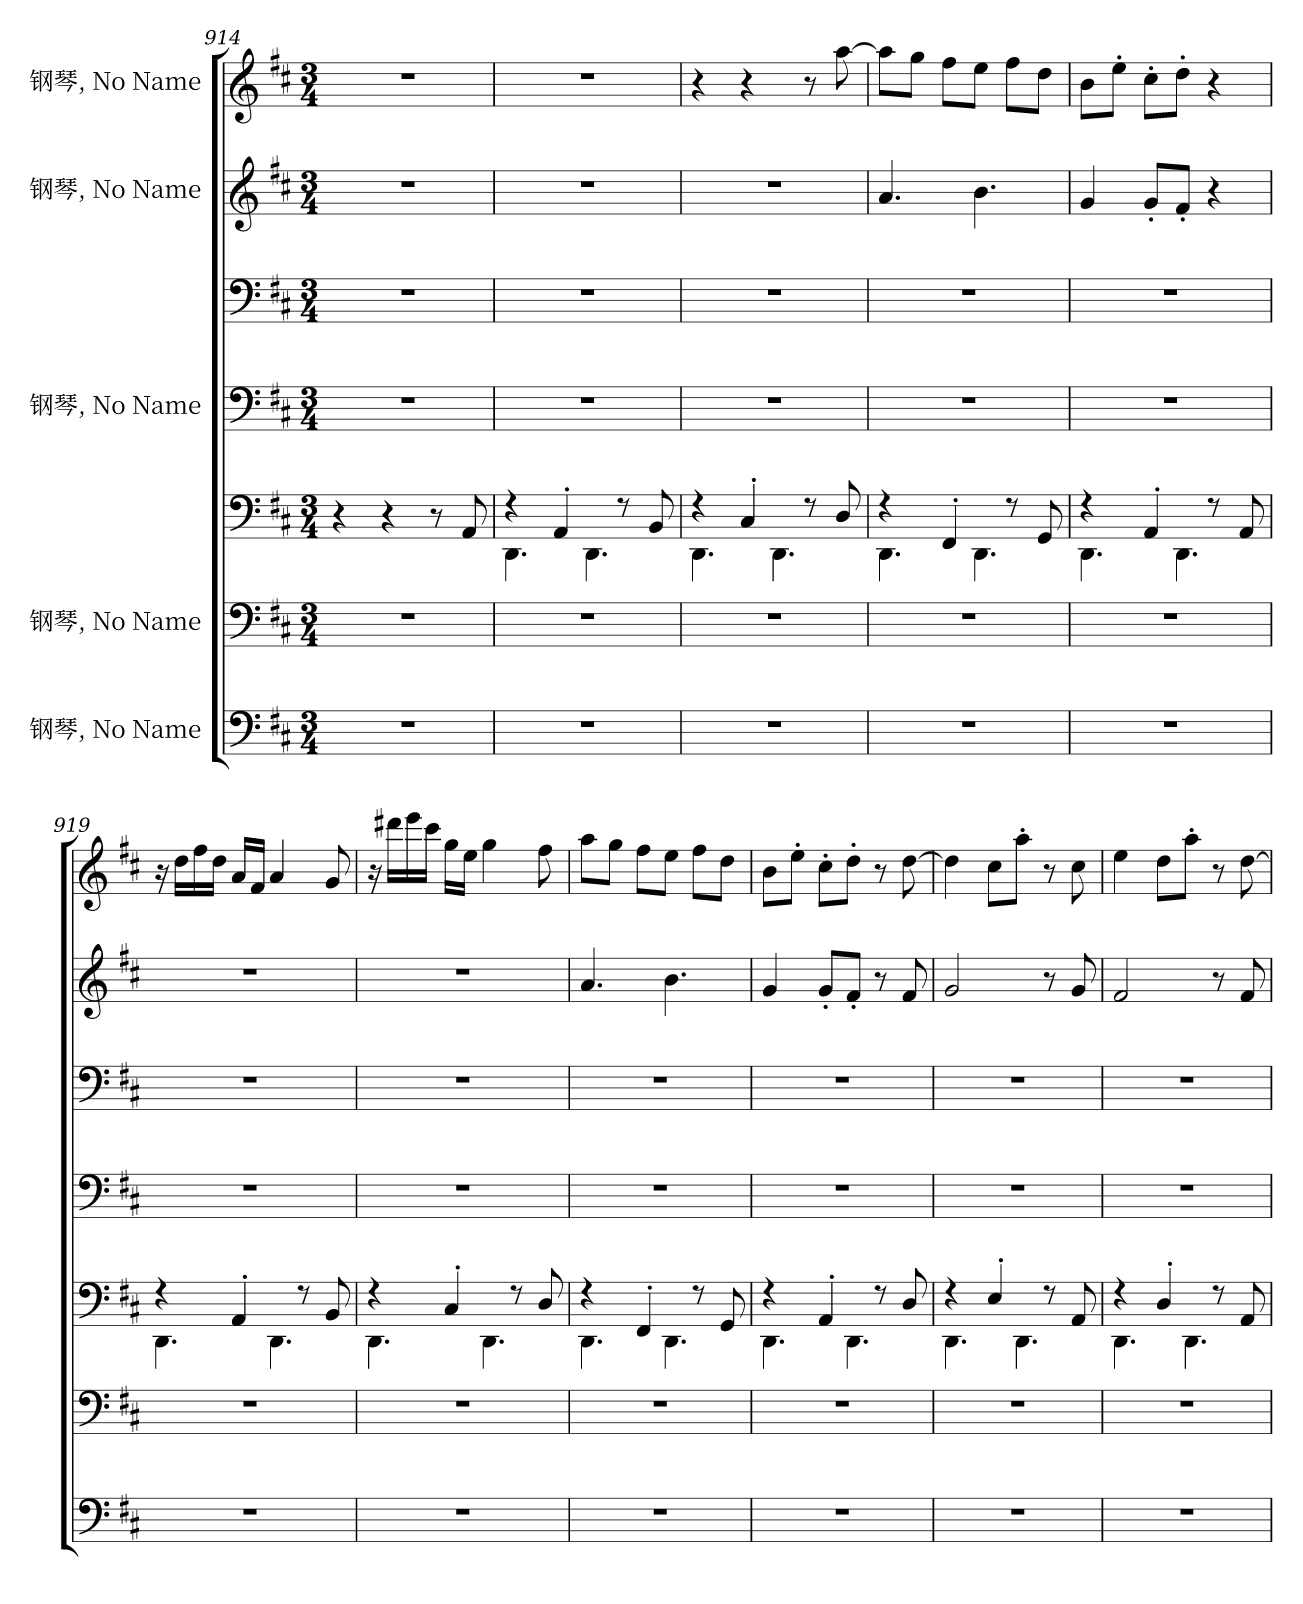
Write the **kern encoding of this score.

**kern	**kern	**kern	**kern	**kern	**kern	**kern
*part5	*part4	*part4	*part3	*part3	*part2	*part1
*staff7	*staff6	*staff5	*staff4	*staff3	*staff2	*staff1
*I"钢琴, No Name	*I"钢琴, No Name	*	*I"钢琴, No Name	*	*I"钢琴, No Name	*I"钢琴, No Name
!!LO:PB:g=z
*clefF4	*clefF4	*clefF4	*clefF4	*clefF4	*clefG2	*clefG2
*k[f#c#]	*k[f#c#]	*k[f#c#]	*k[f#c#]	*k[f#c#]	*k[f#c#]	*k[f#c#]
*M3/4	*M3/4	*M3/4	*M3/4	*M3/4	*M3/4	*M3/4
=914	=914	=914	=914	=914	=914	=914
2.r	2.r	4r	2.r	2.r	2.r	2.r
.	.	4r	.	.	.	.
.	.	8r	.	.	.	.
.	.	8AA/	.	.	.	.
=915	=915	=915	=915	=915	=915	=915
*	*	*^	*	*	*	*
2.r	2.r	4r	4.DD\	2.r	2.r	2.r	2.r
.	.	4AA'/	.	.	.	.	.
.	.	.	4.DD\	.	.	.	.
.	.	8r	.	.	.	.	.
.	.	8BB/	.	.	.	.	.
=916	=916	=916	=916	=916	=916	=916	=916
2.r	2.r	4r	4.DD\	2.r	2.r	2.r	4r
.	.	4C#'/	.	.	.	.	4r
.	.	.	4.DD\	.	.	.	.
.	.	8r	.	.	.	.	8r
.	.	8D/	.	.	.	.	[8aa\
=917	=917	=917	=917	=917	=917	=917	=917
2.r	2.r	4r	4.DD\	2.r	2.r	4.a/	8aa\L]
.	.	.	.	.	.	.	8gg\J
.	.	4FF#'/	.	.	.	.	8ff#\L
.	.	.	4.DD\	.	.	4.b\	8ee\J
.	.	8r	.	.	.	.	8ff#\L
.	.	8GG/	.	.	.	.	8dd\J
=918	=918	=918	=918	=918	=918	=918	=918
2.r	2.r	4r	4.DD\	2.r	2.r	4g/	8b\L
.	.	.	.	.	.	.	8ee'\J
.	.	4AA'/	.	.	.	8g'/L	8cc#'\L
.	.	.	4.DD\	.	.	8f#'/J	8dd'\J
.	.	8r	.	.	.	4r	4r
.	.	8AA/	.	.	.	.	.
!!LO:PB:g=z
=919	=919	=919	=919	=919	=919	=919	=919
2.r	2.r	4r	4.DD\	2.r	2.r	2.r	16r
.	.	.	.	.	.	.	16dd\LL
.	.	.	.	.	.	.	16ff#\
.	.	.	.	.	.	.	16dd\JJ
.	.	4AA'/	.	.	.	.	16a/LL
.	.	.	.	.	.	.	16f#/JJ
.	.	.	4.DD\	.	.	.	4a/
.	.	8r	.	.	.	.	.
.	.	8BB/	.	.	.	.	8g/
=920	=920	=920	=920	=920	=920	=920	=920
2.r	2.r	4r	4.DD\	2.r	2.r	2.r	16r
.	.	.	.	.	.	.	16ddd#X\LL
.	.	.	.	.	.	.	16eee\
.	.	.	.	.	.	.	16ccc#\JJ
.	.	4C#'/	.	.	.	.	16gg\LL
.	.	.	.	.	.	.	16ee\JJ
.	.	.	4.DD\	.	.	.	4gg\
.	.	8r	.	.	.	.	.
.	.	8D/	.	.	.	.	8ff#\
=921	=921	=921	=921	=921	=921	=921	=921
2.r	2.r	4r	4.DD\	2.r	2.r	4.a/	8aa\L
.	.	.	.	.	.	.	8gg\J
.	.	4FF#'/	.	.	.	.	8ff#\L
.	.	.	4.DD\	.	.	4.b\	8ee\J
.	.	8r	.	.	.	.	8ff#\L
.	.	8GG/	.	.	.	.	8dd\J
=922	=922	=922	=922	=922	=922	=922	=922
2.r	2.r	4r	4.DD\	2.r	2.r	4g/	8b\L
.	.	.	.	.	.	.	8ee'\J
.	.	4AA'/	.	.	.	8g'/L	8cc#'\L
.	.	.	4.DD\	.	.	8f#'/J	8dd'\J
.	.	8r	.	.	.	8r	8r
*	*	*	*	*	*	*	*MM125
.	.	8D/	.	.	.	8f#/	[8dd\
!!LO:PB:g=z
=923	=923	=923	=923	=923	=923	=923	=923
2.r	2.r	4r	4.DD\	2.r	2.r	2g/	4dd\]
.	.	4E'/	.	.	.	.	8cc#\L
.	.	.	4.DD\	.	.	.	8aa'\J
.	.	8r	.	.	.	8r	8r
.	.	8AA/	.	.	.	8g/	8cc#\
=924	=924	=924	=924	=924	=924	=924	=924
2.r	2.r	4r	4.DD\	2.r	2.r	2f#/	4ee\
.	.	4D'/	.	.	.	.	8dd\L
.	.	.	4.DD\	.	.	.	8aa'\J
.	.	8r	.	.	.	8r	8r
.	.	8AA/	.	.	.	8f#/	[8dd\
*	*	*v	*v	*	*	*	*
=	=	=	=	=	=	=
*-	*-	*-	*-	*-	*-	*-
